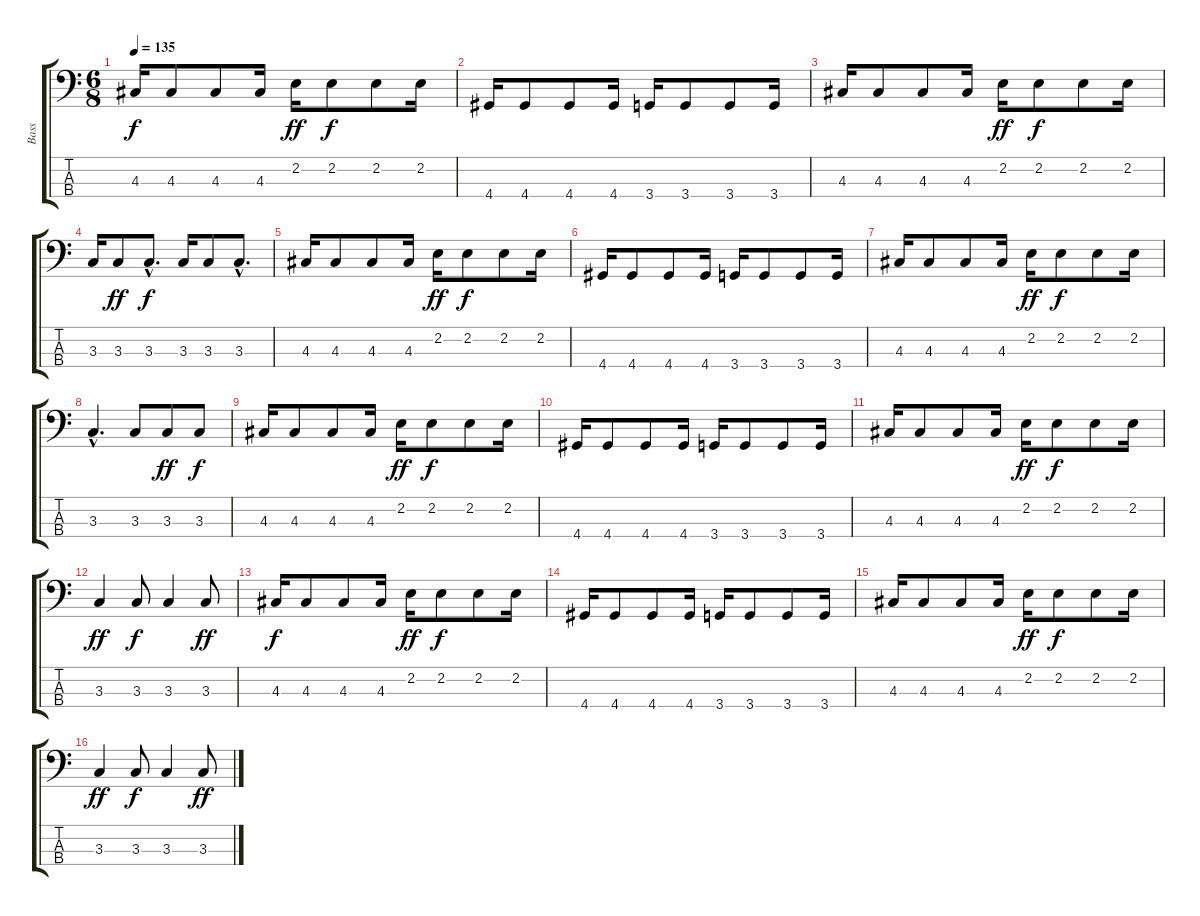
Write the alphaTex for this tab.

\track ("Bass" "Bass") {instrument electricbassfinger}
\staff {score tabs}
\tuning (G2 D2 A1 E1) {hide}
\ts (6 8)
\tempo 135
\clef f4
\ks c
4.3.16{dy f} 4.3.8 4.3.8 4.3.16 2.2.16{dy ff} 2.2.8{dy f} 2.2.8 2.2.16 |
4.4.16 4.4.8 4.4.8 4.4.16 3.4.16 3.4.8 3.4.8 3.4.16 |
4.3.16 4.3.8 4.3.8 4.3.16 2.2.16{dy ff} 2.2.8{dy f} 2.2.8 2.2.16 |
3.3.16 3.3.8{dy ff} 3.3{hac}.8{d dy f} 3.3.16 3.3.8 3.3{hac}.8{d} |
4.3.16 4.3.8 4.3.8 4.3.16 2.2.16{dy ff} 2.2.8{dy f} 2.2.8 2.2.16 |
4.4.16 4.4.8 4.4.8 4.4.16 3.4.16 3.4.8 3.4.8 3.4.16 |
4.3.16 4.3.8 4.3.8 4.3.16 2.2.16{dy ff} 2.2.8{dy f} 2.2.8 2.2.16 |
3.3{hac}.4{d} 3.3.8 3.3.8{dy ff} 3.3.8{dy f} |
4.3.16 4.3.8 4.3.8 4.3.16 2.2.16{dy ff} 2.2.8{dy f} 2.2.8 2.2.16 |
4.4.16 4.4.8 4.4.8 4.4.16 3.4.16 3.4.8 3.4.8 3.4.16 |
4.3.16 4.3.8 4.3.8 4.3.16 2.2.16{dy ff} 2.2.8{dy f} 2.2.8 2.2.16 |
3.3.4{dy ff} 3.3.8{dy f} 3.3.4 3.3.8{dy ff} |
4.3.16{dy f} 4.3.8 4.3.8 4.3.16 2.2.16{dy ff} 2.2.8{dy f} 2.2.8 2.2.16 |
4.4.16 4.4.8 4.4.8 4.4.16 3.4.16 3.4.8 3.4.8 3.4.16 |
4.3.16 4.3.8 4.3.8 4.3.16 2.2.16{dy ff} 2.2.8{dy f} 2.2.8 2.2.16 |
3.3.4{dy ff} 3.3.8{dy f} 3.3.4 3.3.8{dy ff}
